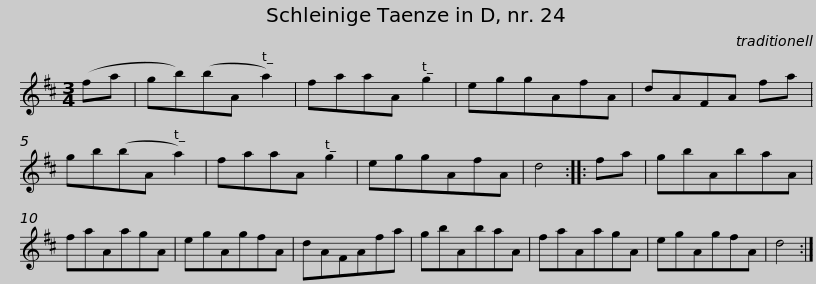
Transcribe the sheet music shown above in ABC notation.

X:1
L:1/8
M:3/4
I:linebreak $
K:D
V:1 treble
V:1
 (fa | gb)(bA a2) | faaA g2 | eggAfA | dAFA fa | %5
 gb(bA a2) | faaA g2 | eggAfA | d4 ::$ fa | %10
 gbAbaA | faAagA | egAgfA | dAFAfa | gbAbaA | %15
 faAagA |$ egAgfA | d4 :| %18
